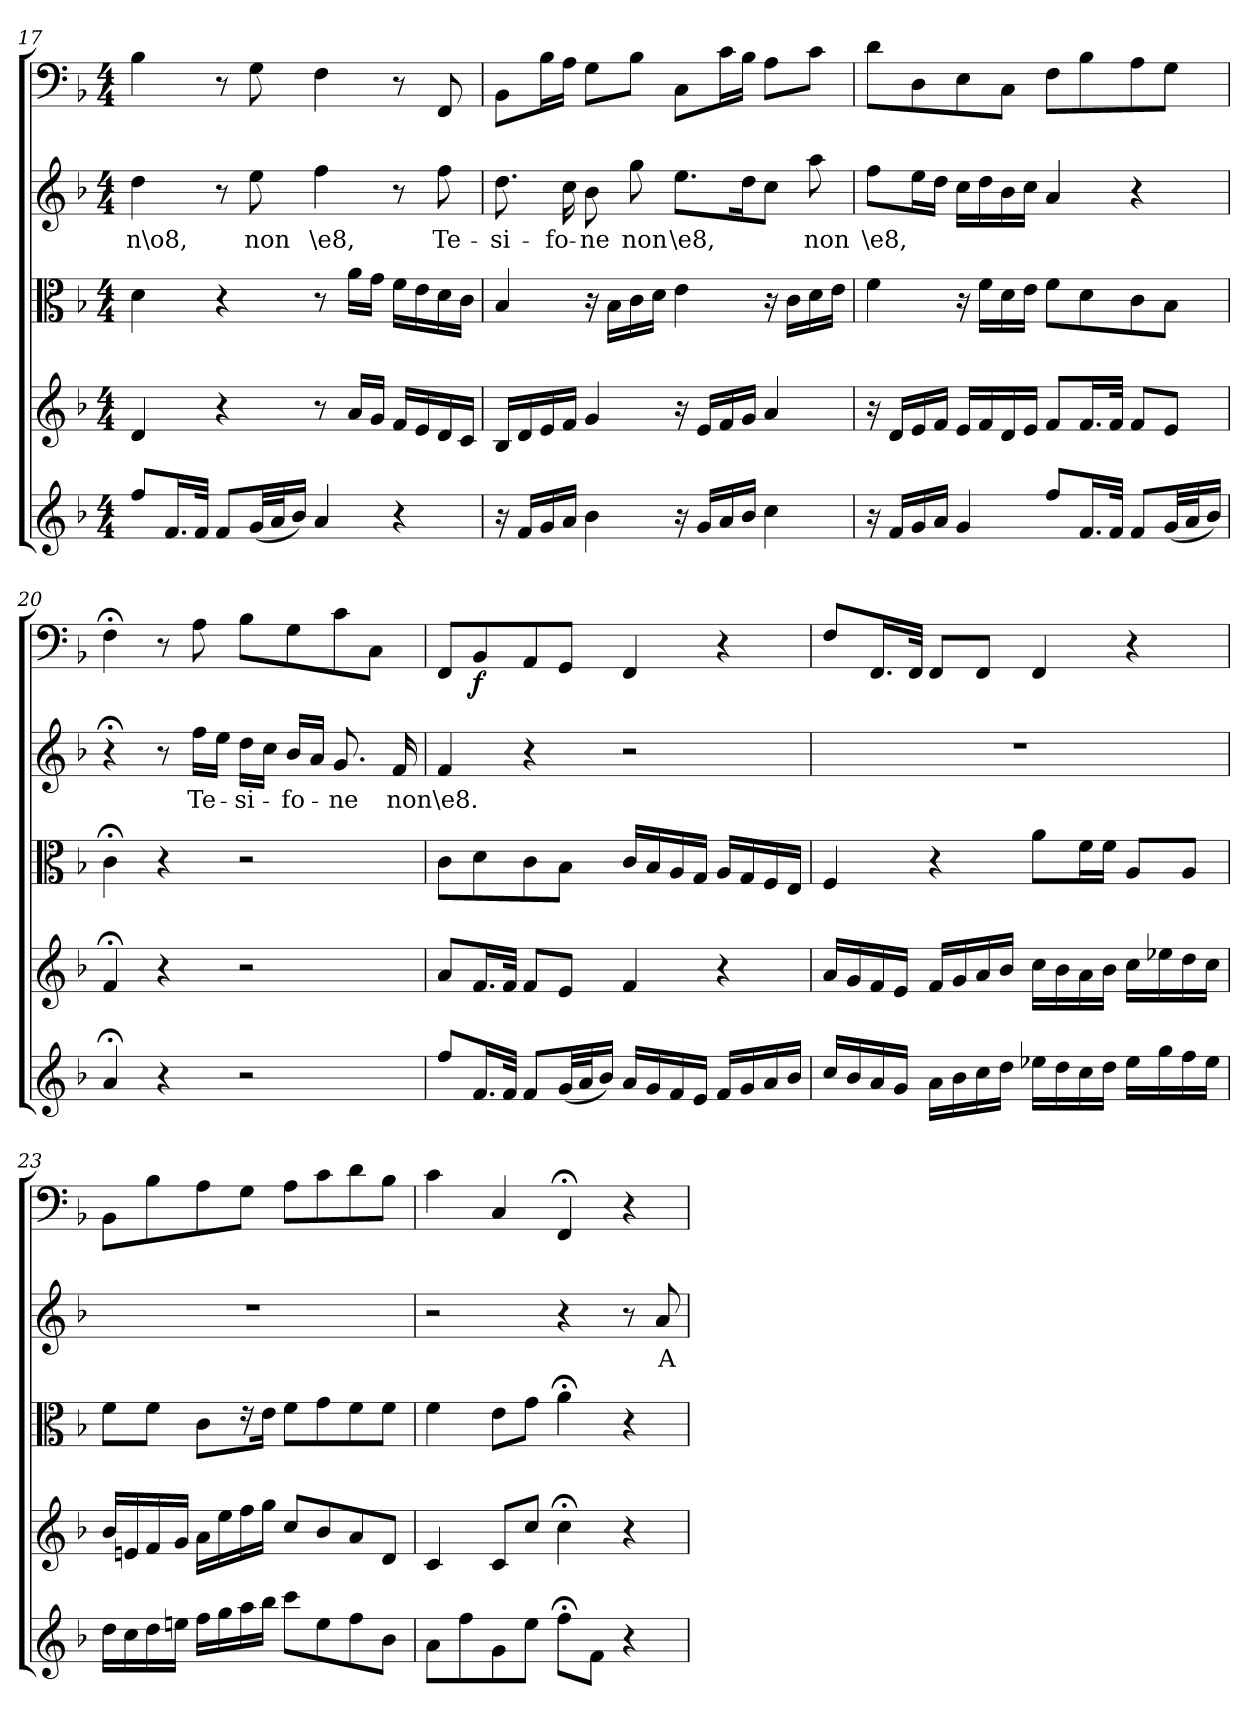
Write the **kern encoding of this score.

**kern	**kern	**kern	**kern	**text	**kern	**dynam
*part5	*part4	*part3	*part2	*part2	*part1	*part1
*staff5	*staff4	*staff3	*staff2	*staff2	*staff1	*staff1
*clefG2	*clefG2	*clefC3	*clefG2	*	*clefF4	*
*k[b-]	*k[b-]	*k[b-]	*k[b-]	*	*k[b-]	*
*F:	*F:	*F:	*F:	*	*F:	*
*M4/4	*M4/4	*M4/4	*M4/4	*	*M4/4	*
=17	=17	=17	=17	=17	=17	=17
8ff/L	4d/	4d\	4dd\	n\o8,	4B-\	.
16.f/L	.	.	.	.	.	.
32f/JJk	.	.	.	.	.	.
8f/L	4r	4r	8r	.	8r	.
(32g/LL	.	.	8ee\	non	8G\	.
32a/J	.	.	.	.	.	.
16b-/JJ)	.	.	.	.	.	.
4a/	8r	8r	4ff\	\e8,	4F\	.
.	16a/LL	16a\LL	.	.	.	.
.	16g/JJ	16g\JJ	.	.	.	.
4r	16f/LL	16f\LL	8r	.	8r	.
.	16e/	16e\	.	.	.	.
.	16d/	16d\	8ff\	Te-	8FF/	.
.	16c/JJ	16c\JJ	.	.	.	.
=18	=18	=18	=18	=18	=18	=18
16r	16B-/LL	4B-/	8.dd\	-si-	8BB-\L	.
16f/LL	16d/	.	.	.	.	.
16g/	16e/	.	.	.	16B-\L	.
16a/JJ	16f/JJ	.	16cc\	-fo-	16A\JJ	.
4b-\	4g/	16r	8b-\	-ne	8G\L	.
.	.	16B-\LL	.	.	.	.
.	.	16c\	8gg\	non	8B-\J	.
.	.	16d\JJ	.	.	.	.
16r	16r	4e\	8.ee\L	\e8,	8C\L	.
16g/LL	16e/LL	.	.	.	.	.
16a/	16f/	.	.	.	16c\L	.
16b-/JJ	16g/JJ	.	16dd\K	.	16B-\JJ	.
4cc\	4a/	16r	8cc\J	.	8A\L	.
.	.	16c\LL	.	.	.	.
.	.	16d\	8aa\	non	8c\J	.
.	.	16e\JJ	.	.	.	.
=19	=19	=19	=19	=19	=19	=19
16r	16r	4f\	8ff\L	\e8,	8d\L	.
16f/LL	16d/LL	.	.	.	.	.
16g/	16e/	.	16ee\L	.	8D\	.
16a/JJ	16f/JJ	.	16dd\JJ	.	.	.
4g/	16e/LL	16r	16cc\LL	.	8E\	.
.	16f/	16f\LL	16dd\	.	.	.
.	16d/	16d\	16b-\	.	8C\J	.
.	16e/JJ	16e\JJ	16cc\JJ	.	.	.
8ff/L	8f/L	8f\L	4a/	.	8F\L	.
16.f/L	16.f/L	8d\	.	.	8B-\	.
32f/JJk	32f/JJk	.	.	.	.	.
8f/L	8f/L	8c\	4r	.	8A\	.
(32g/LL	8e/J	8B-\J	.	.	8G\J	.
32a/J	.	.	.	.	.	.
16b-/JJ)	.	.	.	.	.	.
=20	=20	=20	=20	=20	=20	=20
4a;</	4f;</	4c;<\	4r;<	.	4F;<\	.
4r	4r	4r	8r	.	8r	.
.	.	.	16ff\LL	Te-	8A\	.
.	.	.	16ee\JJ	.	.	.
2r	2r	2r	16dd\LL	-si-	8B-\L	.
.	.	.	16cc\JJ	.	.	.
.	.	.	16b-/LL	-fo-	8G\	.
.	.	.	16a/JJ	.	.	.
.	.	.	8.g/	-ne	8c\	.
.	.	.	.	.	8C\J	.
.	.	.	16f/	non	.	.
=21	=21	=21	=21	=21	=21	=21
8ff/L	8a/L	8c\L	4f/	\e8.	8FF/L	.
16.f/L	16.f/L	8d\	.	.	8BB-/	f
32f/JJk	32f/JJk	.	.	.	.	.
8f/L	8f/L	8c\	4r	.	8AA/	.
(32g/LL	8e/J	8B-\J	.	.	8GG/J	.
32a/J	.	.	.	.	.	.
16b-/JJ)	.	.	.	.	.	.
16a/LL	4f/	16c/LL	2r	.	4FF/	.
16g/	.	16B-/	.	.	.	.
16f/	.	16A/	.	.	.	.
16e/JJ	.	16G/JJ	.	.	.	.
16f/LL	4r	16A/LL	.	.	4r	.
16g/	.	16G/	.	.	.	.
16a/	.	16F/	.	.	.	.
16b-/JJ	.	16E/JJ	.	.	.	.
=22	=22	=22	=22	=22	=22	=22
16cc/LL	16a/LL	4F/	1r	.	8F/L	.
16b-/	16g/	.	.	.	.	.
16a/	16f/	.	.	.	16.FF/L	.
16g/JJ	16e/JJ	.	.	.	.	.
.	.	.	.	.	32FF/JJk	.
16a\LL	16f/LL	4r	.	.	8FF/L	.
16b-\	16g/	.	.	.	.	.
16cc\	16a/	.	.	.	8FF/J	.
16dd\JJ	16b-/JJ	.	.	.	.	.
16ee-X\LL	16cc\LL	8a\L	.	.	4FF/	.
16dd\	16b-\	.	.	.	.	.
16cc\	16a\	16f\L	.	.	.	.
16dd\JJ	16b-\JJ	16f\JJ	.	.	.	.
16ee-\LL	16cc\LL	8A/L	.	.	4r	.
16gg\	16ee-X\	.	.	.	.	.
16ff\	16dd\	8A/J	.	.	.	.
16ee-\JJ	16cc\JJ	.	.	.	.	.
=23	=23	=23	=23	=23	=23	=23
16dd\LL	16b-/LL	8f\L	1r	.	8BB-\L	.
16cc\	16en/	.	.	.	.	.
16dd\	16f/	8f\J	.	.	8B-\	.
16een\JJ	16g/JJ	.	.	.	.	.
16ff\LL	16a\LL	8c\L	.	.	8A\	.
16gg\	16ee\	.	.	.	.	.
16aa\	16ff\	16r	.	.	8G\J	.
16bb-\JJ	16gg\JJ	16e\Jk	.	.	.	.
8ccc\L	8cc/L	8f\L	.	.	8A\L	.
8ee\	8b-/	8g\	.	.	8c\	.
8ff\	8a/	8f\	.	.	8d\	.
8b-\J	8d/J	8f\J	.	.	8B-\J	.
=24	=24	=24	=24	=24	=24	=24
8a\L	4c/	4f\	2r	.	4c\	.
8ff\	.	.	.	.	.	.
8g\	8c/L	8e\L	.	.	4C/	.
8ee\J	8cc/J	8g\J	.	.	.	.
8ff;<\L	4cc;<\	4a;<\	4r	.	4FF;</	.
8f\J	.	.	.	.	.	.
4r	4r	4r	8r	.	4r	.
.	.	.	8a/	A-	.	.
=	=	=	=	=	=	=
*-	*-	*-	*-	*-	*-	*-
